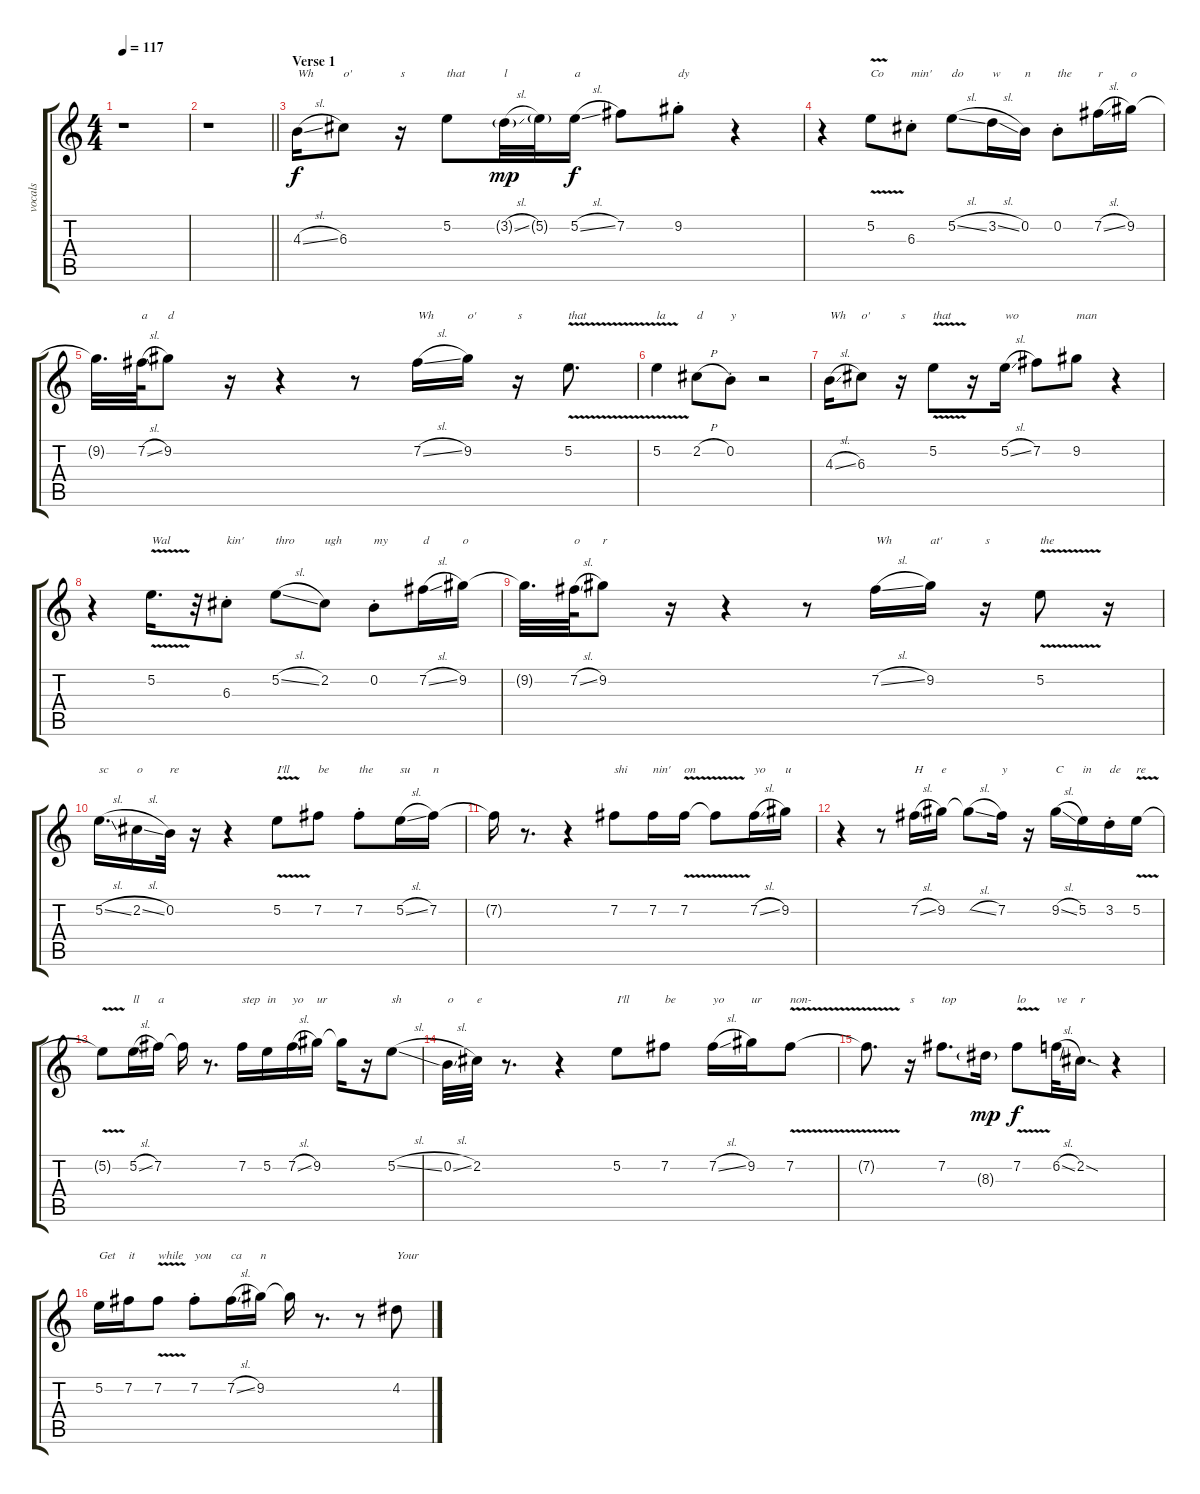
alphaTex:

\track ("vocals" "vocals") {instrument distortionguitar}
\staff {score tabs}
\tuning (E4 B3 G3 D3 A2 E2) {hide}
\ts (4 4)
\tempo 117
\clef g2
\ks c
r.1{dy f} |
\barLineRight lightlight
r.1 |
\section ("" "Verse 1")
4.3{sl}.16{txt "Wh" instrument distortionguitar} 6.3.8{txt "o'"} r.16{txt "s"} 5.2.8{txt "that"} 3.2{sl g}.32{txt "l" dy mp} 5.2{g}.32 5.2{sl}.16{txt "a" dy f} 7.2.8 9.2{st}.8{txt "dy"} r.4 |
r.4 5.2{v}.8{txt "Co"} 6.3{st}.8{txt "min'"} 5.2{sl}.8{txt "do"} 3.2{sl}.16{txt "w"} 0.2.16{txt "n"} 0.2{st}.8{txt "the"} 7.2{sl}.16{txt "r"} 9.2.16{txt "o"} |
9.2{t}.32{d} 7.2{sl}.64{txt "a"} 9.2.8{txt "d"} r.16 r.4 r.8 7.2{sl}.16{txt "Wh"} 9.2.16{txt "o'"} r.16{txt "s"} 5.2{v}.8{d txt "that"} |
5.2{v}.4{txt "la"} 2.2{h}.8{txt "d"} 0.2{st}.8{txt "y"} r.2 |
4.3{sl}.16{txt "Wh"} 6.3.8{txt "o'"} r.16{txt "s"} 5.2{v}.8{txt "that"} r.16 5.2{sl}.16{txt "wo"} 7.2.8 9.2.8{txt "man"} r.4 |
r.4 5.2{v}.16{d txt "Wal"} r.32 6.3{st}.8{txt "kin'"} 5.2{sl}.8{txt "thro"} 2.2.8{txt "ugh"} 0.2{st}.8{txt "my"} 7.2{sl}.16{txt "d"} 9.2.16{txt "o"} |
9.2{t}.32{d} 7.2{sl}.64{txt "o"} 9.2.8{txt "r"} r.16 r.4 r.8 7.2{sl}.16{txt "Wh"} 9.2.16{txt "at'"} r.16{txt "s"} 5.2{v}.8{txt "the"} r.16 |
5.2{sl}.16{d txt "sc"} 2.2{sl}.16{txt "o"} 0.2.32{txt "re"} r.16 r.4 5.2{v}.8{txt "I'll"} 7.2.8{txt "be"} 7.2{st}.8{txt "the"} 5.2{sl}.16{txt "su"} 7.2.16{txt "n"} |
7.2{t}.16 r.8{d} r.4 7.2.8{txt "shi"} 7.2.16{txt "nin'"} 7.2{v}.16{txt "on"} 7.2{t}.8 7.2{sl}.16{txt "yo"} 9.2.16{txt "u"} |
r.4 r.8 7.2{sl}.16{txt "H"} 9.2.16{txt "e"} 9.2{sl t}.8 7.2.16{txt "y"} r.16 9.2{sl}.16{txt "C"} 5.2.16{txt "in"} 3.2{st}.16{txt "de"} 5.2{v}.16{txt "re"} |
5.2{t}.8 5.2{sl}.16{txt "ll"} 7.2.16{txt "a"} 7.2{t}.16 r.8{d} 7.2.16{txt "step"} 5.2.16{txt "in"} 7.2{sl}.16{txt "yo"} 9.2.16{txt "ur"} 9.2{t}.16 r.16 5.2{sl}.8{txt "sh"} |
0.2{sl}.32{txt "o"} 2.2.32{txt "e"} r.8{d} r.4 5.2.8{txt "I'll"} 7.2.8{txt "be"} 7.2{sl}.16{txt "yo"} 9.2.16{txt "ur"} 7.2{v}.8{txt "non-"} |
7.2{t}.8{d} r.16{txt "s"} 7.2.8{d txt "top"} 8.3{g}.16{dy mp} 7.2{v}.8{txt "lo" dy f} 6.2{sl}.32{txt "ve"} 2.2{sod}.16{d txt "r"} r.4 |
5.2.16{txt "Get"} 7.2.16{txt "it"} 7.2{v}.8{txt "while"} 7.2{st}.8{txt "you"} 7.2{sl}.16{txt "ca"} 9.2.16{txt "n"} 9.2{t}.16 r.8{d} r.8 4.2.8{txt "Your"}
